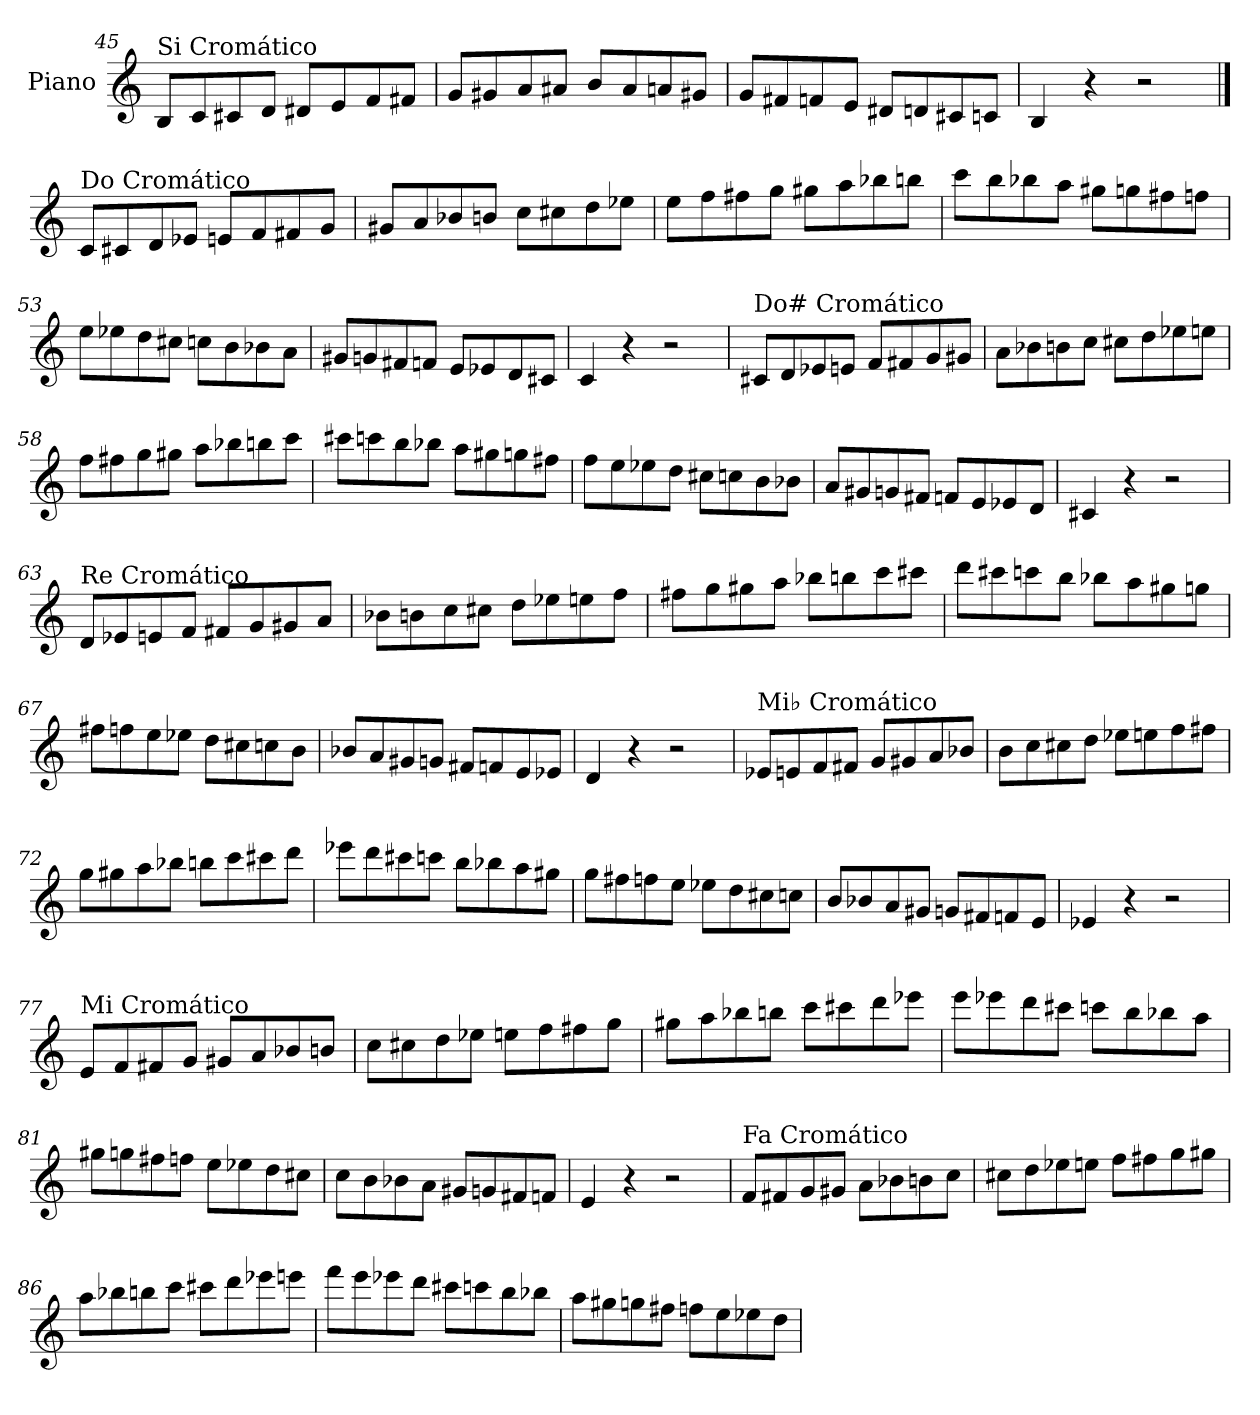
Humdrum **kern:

**kern
*part1
*staff1
*I"Piano
*I'Pno.
!!LO:LB:g=z
*clefG2
*k[]
=45
!LO:TX:a:t=Si Cromático
8B/L
8c/
8c#X/
8d/J
8d#X/L
8e/
8f/
8f#X/J
=46
8g/L
8g#X/
8a/
8a#X/J
8b/L
8a#/
8an/
8g#X/J
=47
8g/L
8f#X/
8fn/
8e/J
8d#X/L
8dn/
8c#X/
8cn/J
=48
4B/
4r
2r
!!LO:PB:g=z
==49
!LO:TX:a:t=Do Cromático
8c/L
8c#X/
8d/
8e-X/J
8en/L
8f/
8f#X/
8g/J
=50
8g#X/L
8a/
8b-X/
8bn/J
8cc\L
8cc#X\
8dd\
8ee-X\J
=51
8ee\L
8ff\
8ff#X\
8gg\J
8gg#X\L
8aa\
8bb-X\
8bbn\J
!!LO:LB:g=z
=52
8ccc\L
8bb\
8bb-X\
8aa\J
8gg#X\L
8ggn\
8ff#X\
8ffn\J
=53
8ee\L
8ee-X\
8dd\
8cc#X\J
8ccn\L
8b\
8b-X\
8a\J
=54
8g#X/L
8gn/
8f#X/
8fn/J
8e/L
8e-X/
8d/
8c#X/J
=55
4c/
4r
2r
!!LO:LB:g=z
=56
!LO:TX:a:t=Do# Cromático
8c#X/L
8d/
8e-X/
8en/J
8f/L
8f#X/
8g/
8g#X/J
=57
8a\L
8b-X\
8bn\
8cc\J
8cc#X\L
8dd\
8ee-X\
8een\J
=58
8ff\L
8ff#X\
8gg\
8gg#X\J
8aa\L
8bb-X\
8bbn\
8ccc\J
!!LO:LB:g=z
=59
8ccc#X\L
8cccn\
8bb\
8bb-X\J
8aa\L
8gg#X\
8ggn\
8ff#X\J
=60
8ff\L
8ee\
8ee-X\
8dd\J
8cc#X\L
8ccn\
8b\
8b-X\J
=61
8a/L
8g#X/
8gn/
8f#X/J
8fn/L
8e/
8e-X/
8d/J
=62
4c#X/
4r
2r
!!LO:LB:g=z
=63
!LO:TX:a:t=Re Cromático
8d/L
8e-X/
8en/
8f/J
8f#X/L
8g/
8g#X/
8a/J
=64
8b-X\L
8bn\
8cc\
8cc#X\J
8dd\L
8ee-X\
8een\
8ff\J
=65
8ff#X\L
8gg\
8gg#X\
8aa\J
8bb-X\L
8bbn\
8ccc\
8ccc#X\J
!!LO:LB:g=z
=66
8ddd\L
8ccc#X\
8cccn\
8bb\J
8bb-X\L
8aa\
8gg#X\
8ggn\J
=67
8ff#X\L
8ffn\
8ee\
8ee-X\J
8dd\L
8cc#X\
8ccn\
8b\J
=68
8b-X/L
8a/
8g#X/
8gn/J
8f#X/L
8fn/
8e/
8e-X/J
=69
4d/
4r
2r
!!LO:LB:g=z
=70
!LO:TX:a:t=Mi♭ Cromático
8e-X/L
8en/
8f/
8f#X/J
8g/L
8g#X/
8a/
8b-X/J
=71
8b\L
8cc\
8cc#X\
8dd\J
8ee-X\L
8een\
8ff\
8ff#X\J
=72
8gg\L
8gg#X\
8aa\
8bb-X\J
8bbn\L
8ccc\
8ccc#X\
8ddd\J
!!LO:LB:g=z
=73
8eee-X\L
8ddd\
8ccc#X\
8cccn\J
8bb\L
8bb-X\
8aa\
8gg#X\J
=74
8gg\L
8ff#X\
8ffn\
8ee\J
8ee-X\L
8dd\
8cc#X\
8ccn\J
=75
8b/L
8b-X/
8a/
8g#X/J
8gn/L
8f#X/
8fn/
8e/J
=76
4e-X/
4r
2r
!!LO:LB:g=z
=77
!LO:TX:a:t=Mi Cromático
8e/L
8f/
8f#X/
8g/J
8g#X/L
8a/
8b-X/
8bn/J
=78
8cc\L
8cc#X\
8dd\
8ee-X\J
8een\L
8ff\
8ff#X\
8gg\J
=79
8gg#X\L
8aa\
8bb-X\
8bbn\J
8ccc\L
8ccc#X\
8ddd\
8eee-X\J
!!LO:LB:g=z
=80
8eee\L
8eee-X\
8ddd\
8ccc#X\J
8cccn\L
8bb\
8bb-X\
8aa\J
=81
8gg#X\L
8ggn\
8ff#X\
8ffn\J
8ee\L
8ee-X\
8dd\
8cc#X\J
=82
8cc\L
8b\
8b-X\
8a\J
8g#X/L
8gn/
8f#X/
8fn/J
=83
4e/
4r
2r
!!LO:LB:g=z
=84
!LO:TX:a:t=Fa Cromático
8f/L
8f#X/
8g/
8g#X/J
8a\L
8b-X\
8bn\
8cc\J
=85
8cc#X\L
8dd\
8ee-X\
8een\J
8ff\L
8ff#X\
8gg\
8gg#X\J
=86
8aa\L
8bb-X\
8bbn\
8ccc\J
8ccc#X\L
8ddd\
8eee-X\
8eeen\J
!!LO:LB:g=z
=87
8fff\L
8eee\
8eee-X\
8ddd\J
8ccc#X\L
8cccn\
8bb\
8bb-X\J
=88
8aa\L
8gg#X\
8ggn\
8ff#X\J
8ffn\L
8ee\
8ee-X\
8dd\J
=
*-
